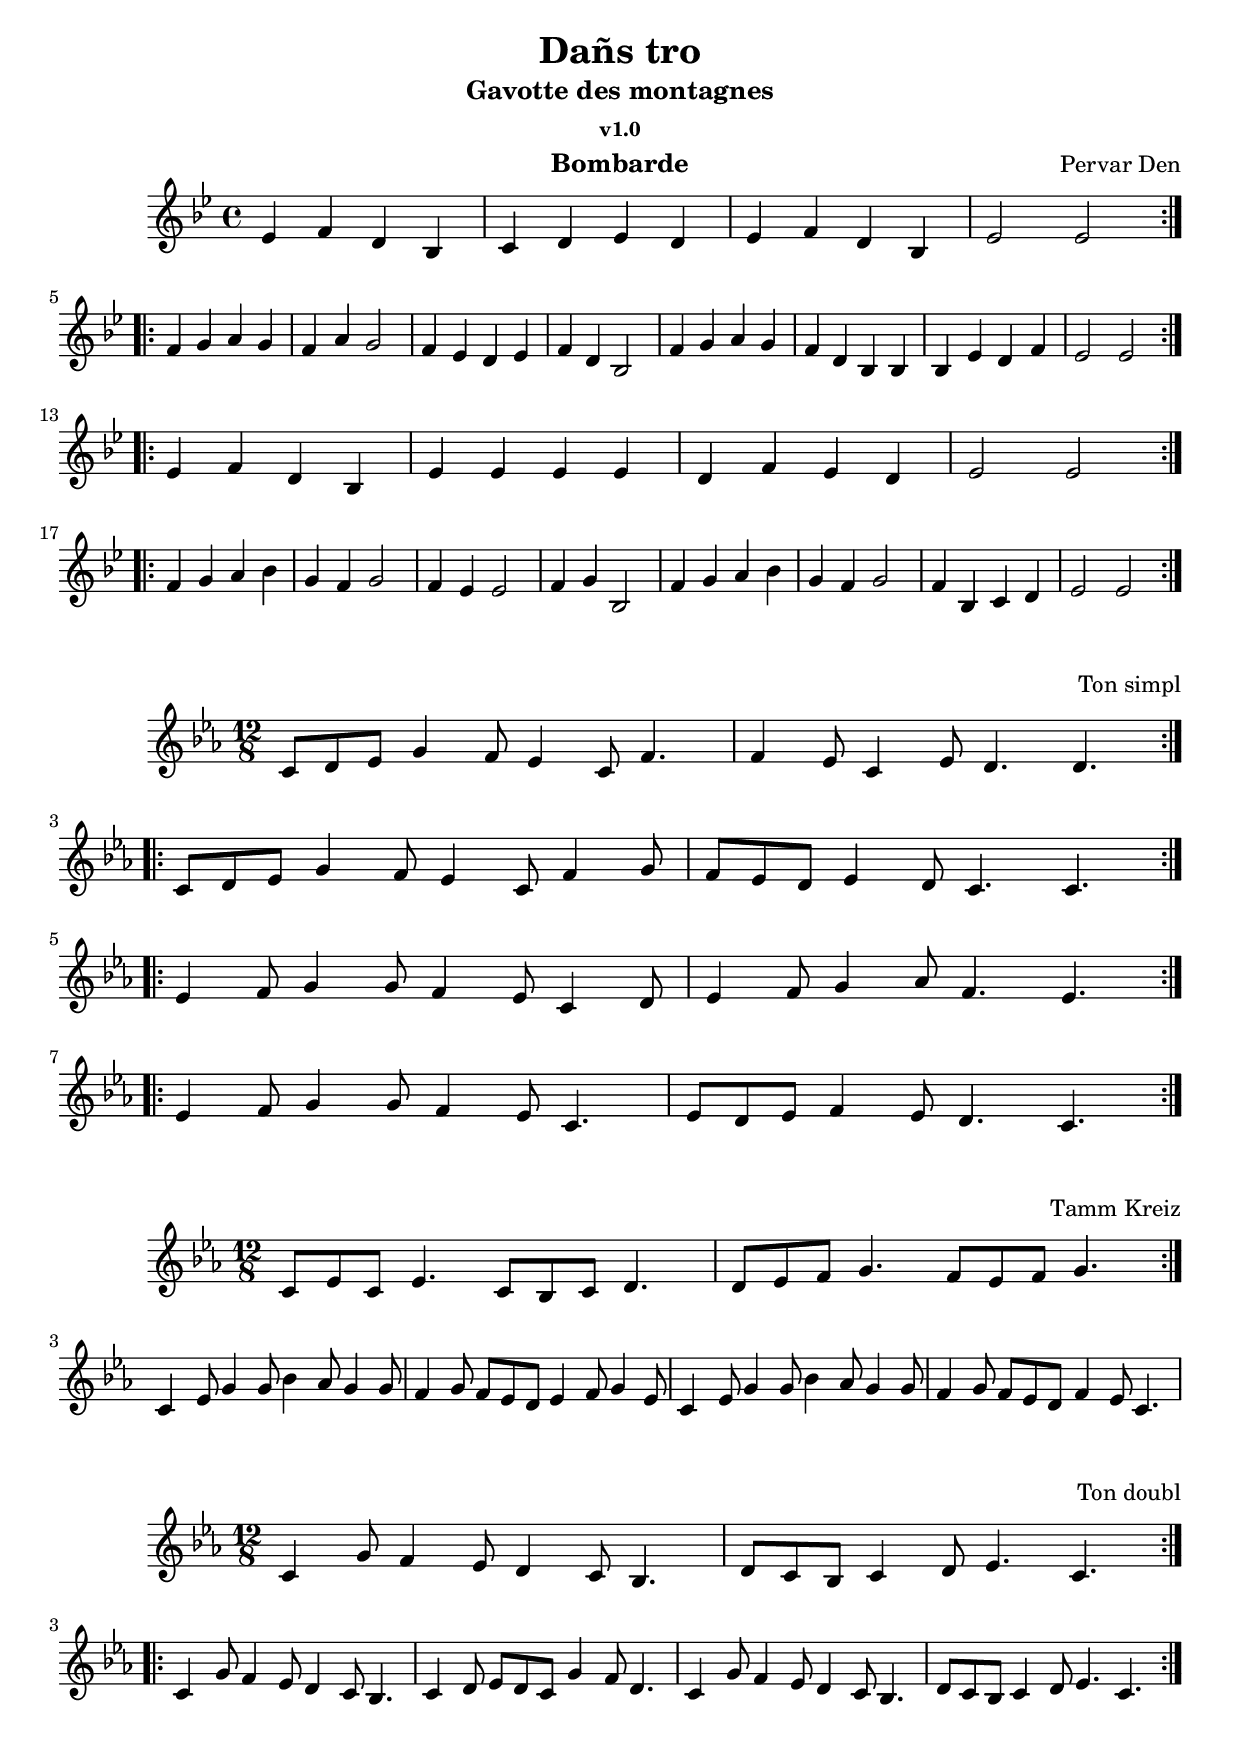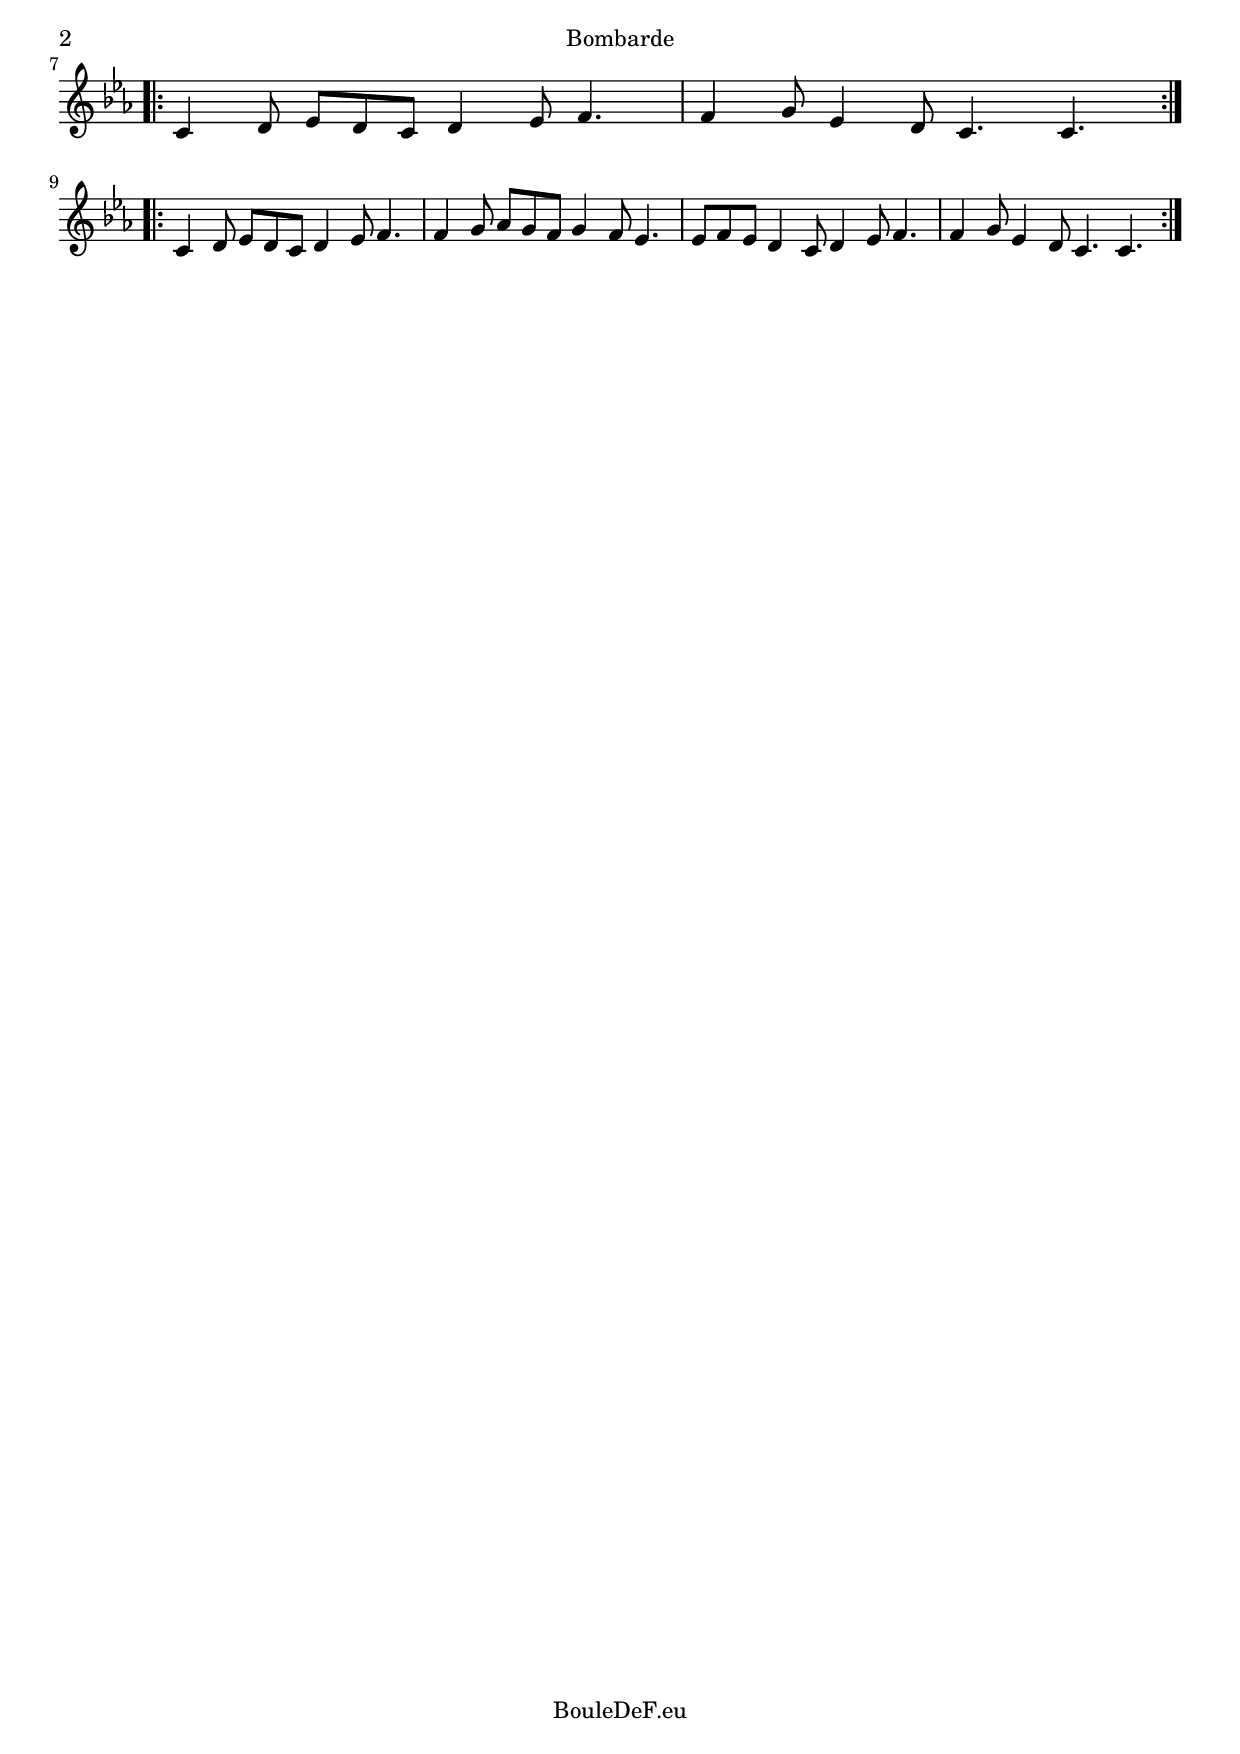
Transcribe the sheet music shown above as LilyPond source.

\version "2.16.2"
\include "italiano.ly"

\book {
	\header {
		title = "Dañs tro"
		subtitle = "Gavotte des montagnes"
		composer = "Traditionnel Breton"
		instrument = "Bombarde"
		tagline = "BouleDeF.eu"
	}
	
	\version "2.14.2"
\include "italiano.ly"

\header {
	title = "Dañs tro"
	composer = "Traditionnel Breton"
	instrument = "Bombarde"
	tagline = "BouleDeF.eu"
}

\score {
	\new Staff \relative sib {
		\clef "treble"
		\key sib \major
		\time 4/4

		\repeat volta 2 {
			mib4 fa re sib
			| do re mib re
			| mib fa re sib
			| mib2 mib
		}
		\break
		\repeat volta 2 {
			fa4 sol la sol
			| fa la sol2
			| fa4 mib re mib
			| fa re sib2
			| fa'4 sol la sol
			| fa re sib sib
			| sib mib re fa
			| mib2 mib
		}
		\break
		\repeat volta 2 {
			mib4 fa re sib
			| mib mib mib mib
			| re fa mib re
			| mib2 mib
		}
		\break
		\repeat volta 2 {
			fa4 sol la sib
			| sol fa sol2
			| fa4 mib mib2
			| fa4 sol sib,2
			| fa'4 sol la sib
			| sol fa sol2
			| fa4 sib, do re
			| mib2 mib
		}
	}
}

	\version "2.14.2"
\include "italiano.ly"

\header {
	title = "Dañs tro"
	subsubtitle = "v1.0"
	composer = "Pervar Den"
	instrument = "Bombarde"
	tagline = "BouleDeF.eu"
}

\score {
	\new Staff \relative sib {
		\clef "treble"
		\key mib \major
		\time 12/8

		\repeat volta 2 {
			| do8 re mib sol4 fa8 mib4 do8 fa4.
			| fa4 mib8 do4 mib8  re4. re
		}
		\break
		\repeat volta 2 {
			| do8 re mib sol4 fa8 mib4 do8 fa4 sol8
			| fa8 mib re mib4 re8 do4. do
		}
		\break
		\repeat volta 2 {
			| mib4 fa8 sol4 sol8 fa4 mib8 do4 re8
			| mib4 fa8 sol4 lab8 fa4. mib
		}
		\break
		\repeat volta 2 {
			| mib4 fa8 sol4 sol8 fa4 mib8 do4.
			| mib8 re mib fa4 mib8 re4. do
		}
	}
	\header {
		opus = "Ton simpl"
	}
}

\score {
	\new Staff \relative sib {
		\clef "treble"
		\key mib \major
		\time 12/8

		\repeat volta 2 {
			| do8 mib do mib4. do8 sib do re4.
			| re8 mib fa sol4. fa8 mib fa sol4.
		}
		\break
		| do,4 mib8 sol4 sol8 sib4 lab8 sol4 sol8
		| fa4 sol8 fa mib re mib4 fa8 sol4 mib8
		| do4 mib8 sol4 sol8 sib4 lab8 sol4 sol8
		| fa4 sol8 fa mib re fa4 mib8 do4.
	}
	\header {
		opus = "Tamm Kreiz"
	}
}

\score {
	\new Staff \relative sib {
		\clef "treble"
		\key mib \major
		\time 12/8

		\repeat volta 2 {
			| do4 sol'8 fa4 mib8 re4 do8 sib4.
			| re8 do sib do4 re8 mib4. do
		}
		\break
		\repeat volta 2 {
			| do4 sol'8 fa4 mib8 re4 do8 sib4.
			| do4 re8 mib8 re do sol'4 fa8 re4.
			| do4 sol'8 fa4 mib8 re4 do8 sib4.
			| re8 do sib do4 re8 mib4. do
		}
		\break
		\repeat volta 2 {
			| do4 re8 mib re do re4 mib8 fa4.
			| fa4 sol8 mib4 re8 do4. do
		}
		\break
		\repeat volta 2 {
			| do4 re8 mib re do re4 mib8 fa4.
			| fa4 sol8 lab8 sol fa sol4 fa8 mib4.
			| mib8 fa mib re4 do8 re4 mib8 fa4.
			| fa4 sol8 mib4 re8 do4. do
		}
	}
	\header {
		opus = "Ton doubl"
	}
}


}
